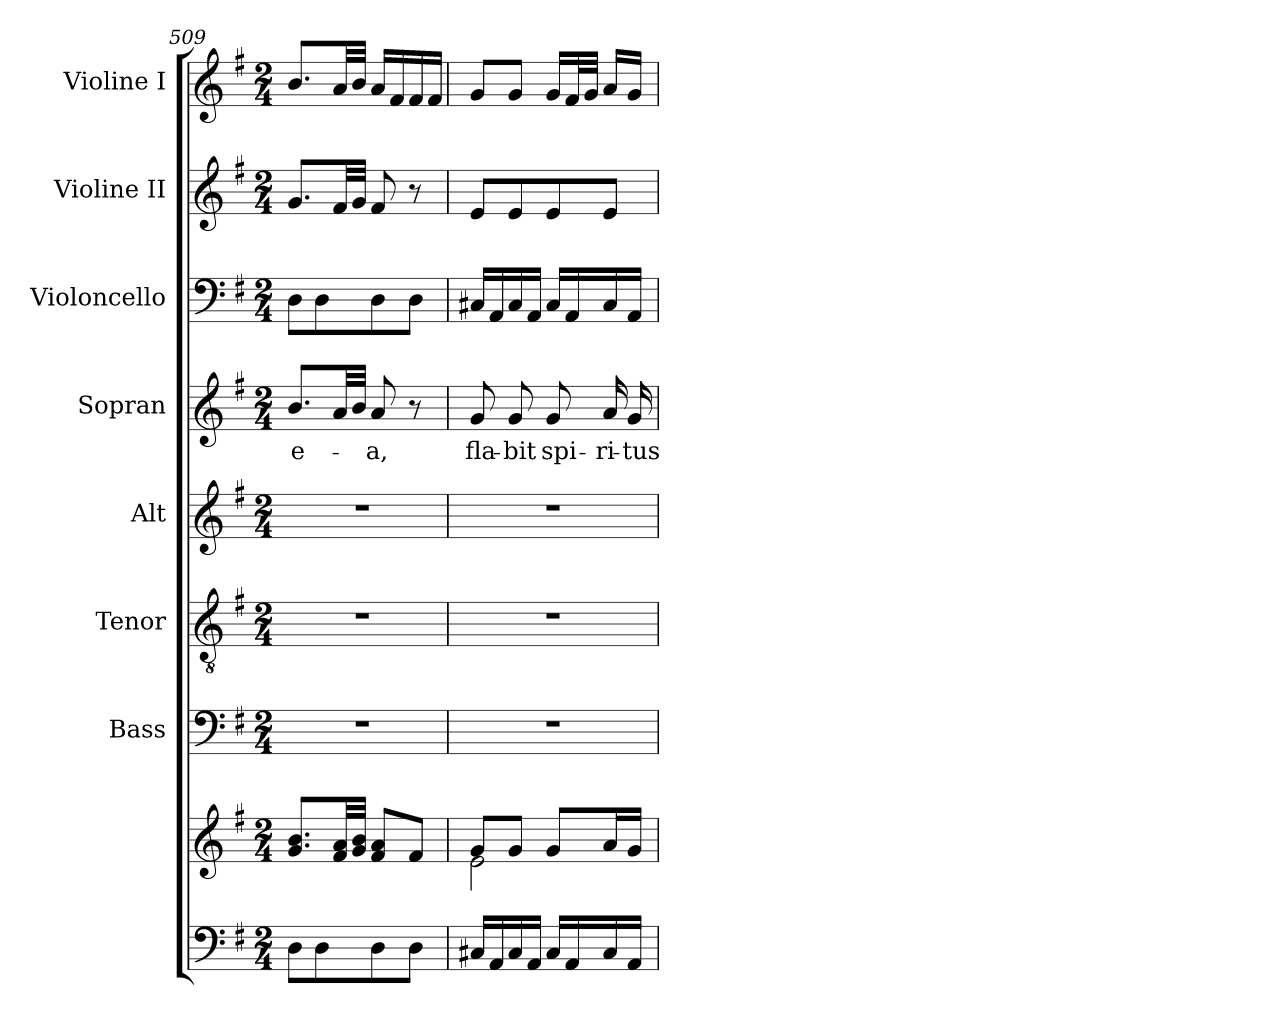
**kern	**kern	**kern	**kern	**kern	**kern	**text	**kern	**kern	**kern
*part8	*part8	*part7	*part6	*part5	*part4	*part4	*part3	*part2	*part1
*staff9	*staff8	*staff7	*staff6	*staff5	*staff4	*staff4	*staff3	*staff2	*staff1
*	*	*I"Bass	*I"Tenor	*I"Alt	*I"Sopran	*	*I"Violoncello	*I"Violine II	*I"Violine I
*	*	*I'B.	*I'T.	*I'A.	*I'S.	*	*I'Vc.	*I'Vl. II	*I'Vl. I
*clefF4	*clefG2	*clefF4	*clefGv2	*clefG2	*clefG2	*	*clefF4	*clefG2	*clefG2
*	*	*	*	*	*	*	*ITrd7c12	*	*
*k[f#]	*k[f#]	*k[f#]	*k[f#]	*k[f#]	*k[f#]	*	*k[f#]	*k[f#]	*k[f#]
*G:	*G:	*G:	*G:	*G:	*G:	*	*G:	*G:	*G:
*M2/4	*M2/4	*M2/4	*M2/4	*M2/4	*M2/4	*	*M2/4	*M2/4	*M2/4
=509	=509	=509	=509	=509	=509	=509	=509	=509	=509
!	!	!	!	!	!	!LO:LY:b	!	!	!
8D\L	8.g/ 8.b/L	2r	2r	2r	8.b/L	e-	8DD\L	8.g/L	8.b/L
8D\	.	.	.	.	.	.	8DD\	.	.
.	32f#/ 32a/LL	.	.	.	32a/LL	.	.	32f#/LL	32a/LL
.	32g/ 32b/JJJ	.	.	.	32b/JJJ	.	.	32g/JJJ	32b/JJJ
!	!	!	!	!	!	!LO:LY:b	!	!	!
8D\	8f#/ 8a/L	.	.	.	8a/	-a,	8DD\	8f#/	16a/LL
.	.	.	.	.	.	.	.	.	16f#/
8D\J	8f#/J	.	.	.	8r	.	8DD\J	8r	16f#/
.	.	.	.	.	.	.	.	.	16f#/JJ
=510	=510	=510	=510	=510	=510	=510	=510	=510	=510
*	*^	*	*	*	*	*	*	*	*
!	!	!	!	!	!	!	!LO:LY:b	!	!	!
16C#X/LL	8g/L	2e\	2r	2r	2r	8g/	fla-	16CC#X/LL	8e/L	8g/L
16AA/	.	.	.	.	.	.	.	16AAA/	.	.
!	!	!	!	!	!	!	!LO:LY:b	!	!	!
16C#/	8g/J	.	.	.	.	8g/	-bit	16CC#/	8e/	8g/J
16AA/JJ	.	.	.	.	.	.	.	16AAA/JJ	.	.
!	!	!	!	!	!	!	!LO:LY:b	!	!	!
16C#/LL	8g/L	.	.	.	.	8g/	spi-	16CC#/LL	8e/	16g/LL
16AA/	.	.	.	.	.	.	.	16AAA/	.	32f#/L
.	.	.	.	.	.	.	.	.	.	32g/JJJ
!	!	!	!	!	!	!	!LO:LY:b	!	!	!
16C#/	16a/L	.	.	.	.	16a/	-ri-	16CC#/	8e/J	16a/LL
!	!	!	!	!	!	!	!LO:LY:b	!	!	!
16AA/JJ	16g/JJ	.	.	.	.	16g/	-tus	16AAA/JJ	.	16g/JJ
*	*v	*v	*	*	*	*	*	*	*	*
=	=	=	=	=	=	=	=	=	=
*-	*-	*-	*-	*-	*-	*-	*-	*-	*-
